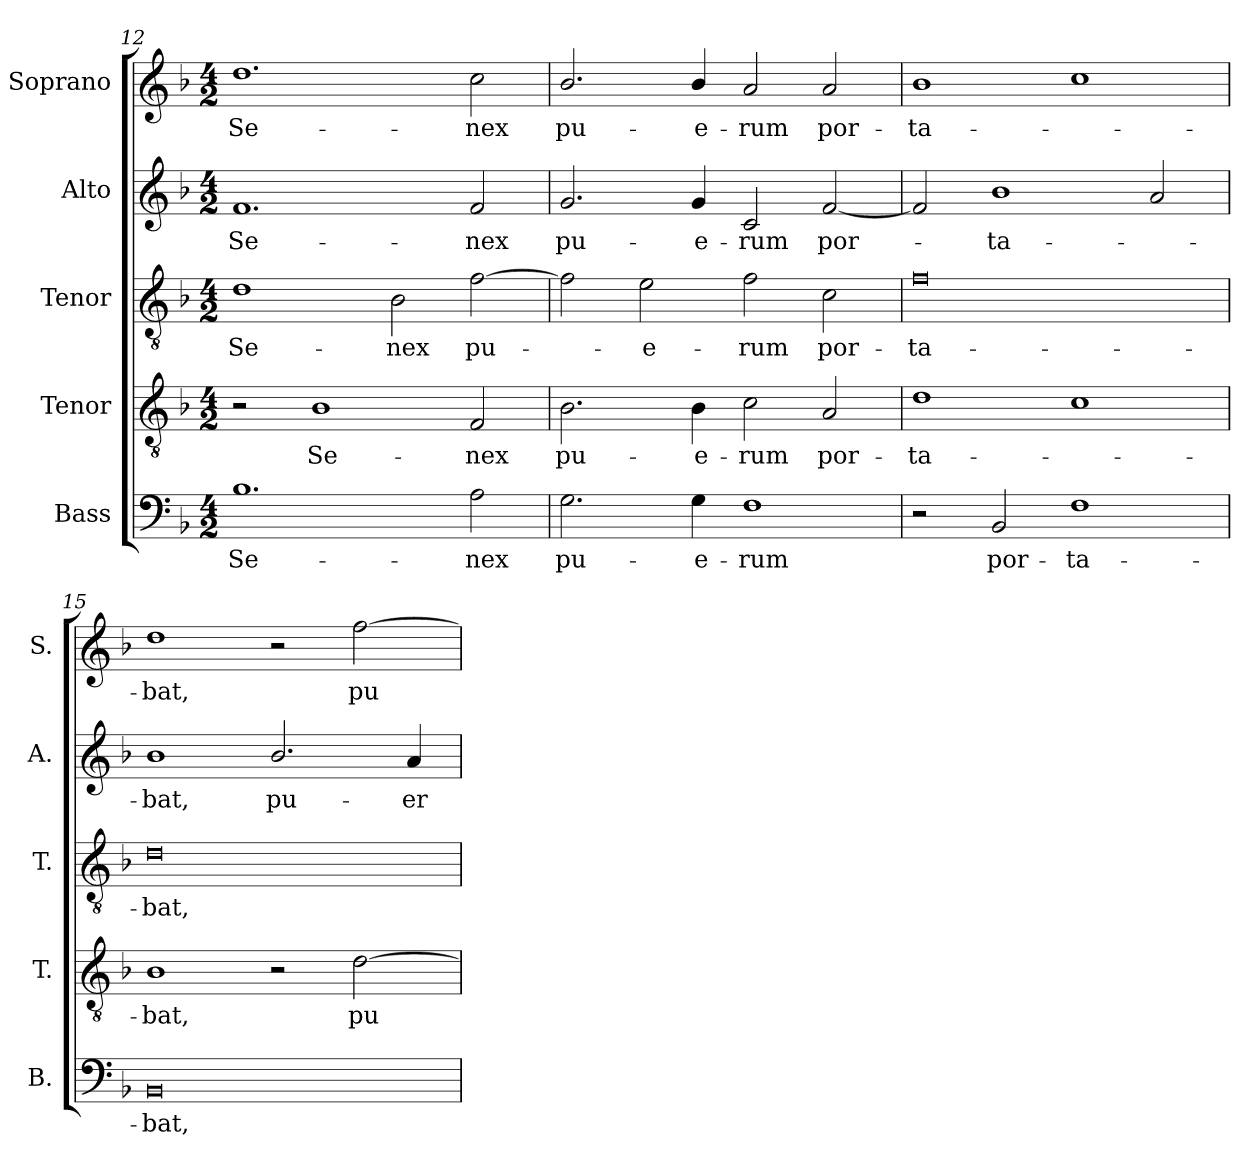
**kern	**text	**kern	**text	**kern	**text	**kern	**text	**kern	**text
*part5	*part5	*part4	*part4	*part3	*part3	*part2	*part2	*part1	*part1
*staff5	*staff5	*staff4	*staff4	*staff3	*staff3	*staff2	*staff2	*staff1	*staff1
*I"Bass	*	*I"Tenor	*	*I"Tenor	*	*I"Alto	*	*I"Soprano	*
*I'B.	*	*I'T.	*	*I'T.	*	*I'A.	*	*I'S.	*
!!LO:PB:g=z
*clefF4	*	*clefGv2	*	*clefGv2	*	*clefG2	*	*clefG2	*
*	*	*ITrd7c12	*	*ITrd7c12	*	*	*	*	*
*k[b-]	*	*k[b-]	*	*k[b-]	*	*k[b-]	*	*k[b-]	*
*F:	*	*F:	*	*F:	*	*F:	*	*F:	*
*M4/2	*	*M4/2	*	*M4/2	*	*M4/2	*	*M4/2	*
=12	=12	=12	=12	=12	=12	=12	=12	=12	=12
!	!LO:LY:b:color=#000000	!	!	!	!	!	!	!	!
!	!	!	!	!	!LO:LY:b:color=#000000	!	!	!	!
!	!	!	!	!	!	!	!LO:LY:b:color=#000000	!	!
!	!	!	!	!	!	!	!	!	!LO:LY:b:color=#000000
1.B-i	Se-	2r	.	1Di	Se-	1.fi	Se-	1.ddi	Se-
!	!	!	!LO:LY:b:color=#000000	!	!	!	!	!	!
.	.	1BB-i	Se-	.	.	.	.	.	.
!	!	!	!	!	!LO:LY:b:color=#000000	!	!	!	!
.	.	.	.	2BB-i\	-nex	.	.	.	.
!	!LO:LY:b:color=#000000	!	!	!	!	!	!	!	!
!	!	!	!LO:LY:b:color=#000000	!	!	!	!	!	!
!	!	!	!	!	!LO:LY:b:color=#000000	!	!	!	!
!	!	!	!	!	!	!	!LO:LY:b:color=#000000	!	!
!	!	!	!	!	!	!	!	!	!LO:LY:b:color=#000000
2Ai\	-nex	2FFi/	-nex	[2Fi\	pu-	2fi/	-nex	2cci\	-nex
=13	=13	=13	=13	=13	=13	=13	=13	=13	=13
!	!LO:LY:b:color=#000000	!	!	!	!	!	!	!	!
!	!	!	!LO:LY:b:color=#000000	!	!	!	!	!	!
!	!	!	!	!	!	!	!LO:LY:b:color=#000000	!	!
!	!	!	!	!	!	!	!	!	!LO:LY:b:color=#000000
2.Gi\	pu-	2.BB-i\	pu-	2Fi\]	.	2.gi/	pu-	2.b-i/	pu-
!	!	!	!	!	!LO:LY:b:color=#000000	!	!	!	!
.	.	.	.	2Ei\	-e-	.	.	.	.
!	!LO:LY:b:color=#000000	!	!	!	!	!	!	!	!
!	!	!	!LO:LY:b:color=#000000	!	!	!	!	!	!
!	!	!	!	!	!	!	!LO:LY:b:color=#000000	!	!
!	!	!	!	!	!	!	!	!	!LO:LY:b:color=#000000
4Gi\	-e-	4BB-i\	-e-	.	.	4gi/	-e-	4b-i/	-e-
!	!LO:LY:b:color=#000000	!	!	!	!	!	!	!	!
!	!	!	!LO:LY:b:color=#000000	!	!	!	!	!	!
!	!	!	!	!	!LO:LY:b:color=#000000	!	!	!	!
!	!	!	!	!	!	!	!LO:LY:b:color=#000000	!	!
!	!	!	!	!	!	!	!	!	!LO:LY:b:color=#000000
1Fi	-rum	2Ci\	-rum	2Fi\	-rum	2ci/	-rum	2ai/	-rum
!	!	!	!LO:LY:b:color=#000000	!	!	!	!	!	!
!	!	!	!	!	!LO:LY:b:color=#000000	!	!	!	!
!	!	!	!	!	!	!	!LO:LY:b:color=#000000	!	!
!	!	!	!	!	!	!	!	!	!LO:LY:b:color=#000000
.	.	2AAi/	por-	2Ci\	por-	[2fi/	por-	2ai/	por-
=14	=14	=14	=14	=14	=14	=14	=14	=14	=14
!	!	!	!LO:LY:b:color=#000000	!	!	!	!	!	!
!	!	!	!	!	!LO:LY:b:color=#000000	!	!	!	!
!	!	!	!	!	!	!	!	!	!LO:LY:b:color=#000000
2r	.	1Di	-ta-	0Fi	-ta-	2fi/]	.	1b-i	-ta-
!	!LO:LY:b:color=#000000	!	!	!	!	!	!	!	!
!	!	!	!	!	!	!	!LO:LY:b:color=#000000	!	!
2BB-i/	por-	.	.	.	.	1b-i	-ta-	.	.
!	!LO:LY:b:color=#000000	!	!	!	!	!	!	!	!
1Fi	-ta-	1Ci	.	.	.	.	.	1cci	.
.	.	.	.	.	.	2ai/	.	.	.
=15	=15	=15	=15	=15	=15	=15	=15	=15	=15
!	!LO:LY:b:color=#000000	!	!	!	!	!	!	!	!
!	!	!	!LO:LY:b:color=#000000	!	!	!	!	!	!
!	!	!	!	!	!LO:LY:b:color=#000000	!	!	!	!
!	!	!	!	!	!	!	!LO:LY:b:color=#000000	!	!
!	!	!	!	!	!	!	!	!	!LO:LY:b:color=#000000
0BB-i	-bat,	1BB-i	-bat,	0Di	-bat,	1b-i	-bat,	1ddi	-bat,
!	!	!	!	!	!	!	!LO:LY:b:color=#000000	!	!
.	.	2r	.	.	.	2.b-i/	pu-	2r	.
!	!	!	!LO:LY:b:color=#000000	!	!	!	!	!	!
!	!	!	!	!	!	!	!	!	!LO:LY:b:color=#000000
.	.	[2Di\	pu-	.	.	.	.	[2ffi\	pu-
!	!	!	!	!	!	!	!LO:LY:b:color=#000000	!	!
.	.	.	.	.	.	4ai/	-er	.	.
=	=	=	=	=	=	=	=	=	=
*-	*-	*-	*-	*-	*-	*-	*-	*-	*-
